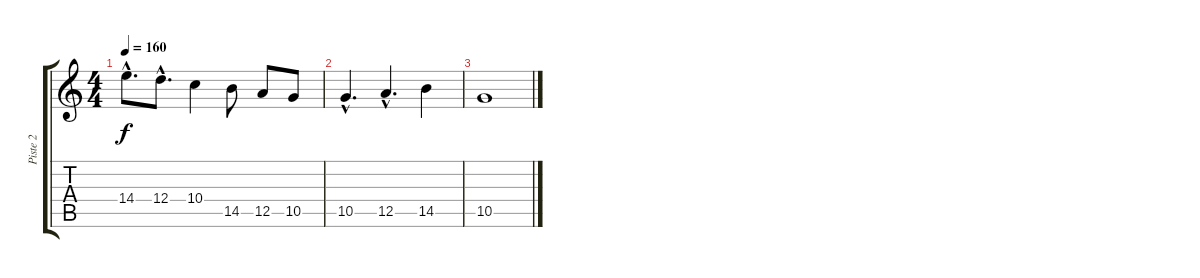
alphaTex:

\track ("Piste 2" "Piste 2") {instrument overdrivenguitar}
\staff {score tabs}
\tuning (E4 B3 G3 D3 A2 E2) {hide}
\ts (4 4)
\tempo 160
\clef g2
\ks c
14.4{hac}.8{d dy f} 12.4{hac}.8{d} 10.4.4 14.5.8 12.5.8 10.5.8 |
10.5{hac}.4{d} 12.5{hac}.4{d} 14.5.4 |
10.5.1
